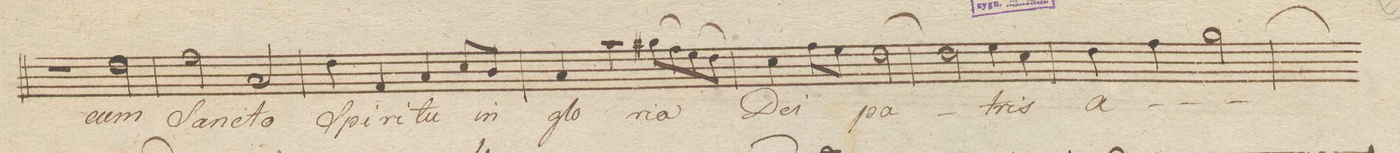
**kern	**text	**dynam
*I"Tenore Solo	*	*
*clefC4	*	*
*k[]	*	*
*met(c)	*	*
*M4/4	*	*
2r	.	.
2c\	cum	.
=100	=100	=100
2e\	ſan-	.
2G/	-cto	.
=101	=101	=101
4c\	ſpi-	.
4E/	-ri-	.
4G/	-tu	.
8B/L	.	.
8A/J	in	.
=102	=102	=102
4G/	glo-	.
4g\	-ri-	.
(>8f#X\L	-a	.
8e\)	.	.
(>8d\	.	.
8c\J)	.	.
=103	=103	=103
4B\	De-	.
8e\L	-i	.
8d\J	.	.
[>2c\	pa-	.
=104	=104	=104
2c\]	.	.
4d\	.	.
4B\	-tris	.
=105	=105	=105
4c\	a-	.
4e\	.	.
[>2f\	.	.
=106	=106	=106
*-	*-	*-
